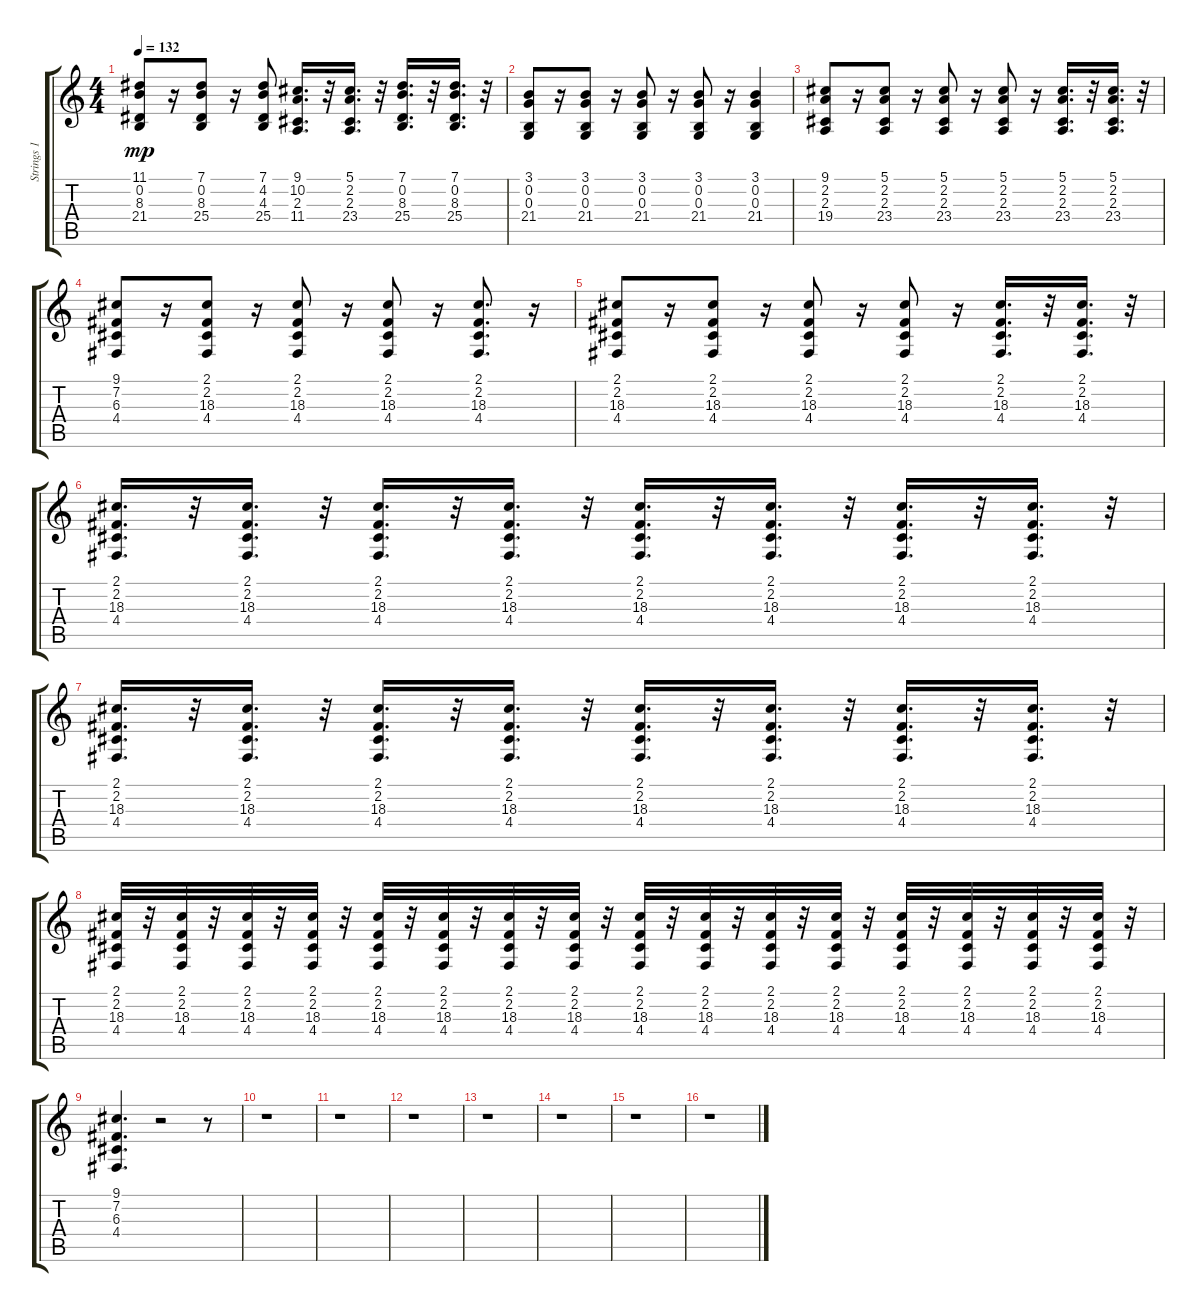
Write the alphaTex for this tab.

\track ("Strings 1" "Strings 1") {instrument stringensemble1}
\staff {score tabs}
\tuning (E4 B3 G3 D3 A2 E2) {hide}
\ts (4 4)
\tempo 132
\clef g2
\ks c
(11.1 0.2 8.3 21.4).8{dy mp} r.16 (7.1 0.2 8.3 25.4).8 r.16 (7.1 4.2 4.3 25.4).8 (9.1 10.2 2.3 11.4).16{d} r.32 (5.1 2.2 2.3 23.4).16{d} r.32 (7.1 0.2 8.3 25.4).16{d} r.32 (7.1 0.2 8.3 25.4).16{d} r.32 |
(3.1 0.2 0.3 21.4).8 r.16 (3.1 0.2 0.3 21.4).8 r.16 (3.1 0.2 0.3 21.4).8 r.16 (3.1 0.2 0.3 21.4).8 r.16 (3.1 0.2 0.3 21.4).4 |
(9.1 2.2 2.3 19.4).8 r.16 (5.1 2.2 2.3 23.4).8 r.16 (5.1 2.2 2.3 23.4).8 r.16 (5.1 2.2 2.3 23.4).8 r.16 (5.1 2.2 2.3 23.4).16{d} r.32 (5.1 2.2 2.3 23.4).16{d} r.32 |
(9.1 7.2 6.3 4.4).8 r.16 (2.1 2.2 18.3 4.4).8 r.16 (2.1 2.2 18.3 4.4).8 r.16 (2.1 2.2 18.3 4.4).8 r.16 (2.1 2.2 18.3 4.4).8{d} r.16 |
(2.1 2.2 18.3 4.4).8 r.16 (2.1 2.2 18.3 4.4).8 r.16 (2.1 2.2 18.3 4.4).8 r.16 (2.1 2.2 18.3 4.4).8 r.16 (2.1 2.2 18.3 4.4).16{d} r.32 (2.1 2.2 18.3 4.4).16{d} r.32 |
(2.1 2.2 18.3 4.4).16{d} r.32 (2.1 2.2 18.3 4.4).16{d} r.32 (2.1 2.2 18.3 4.4).16{d} r.32 (2.1 2.2 18.3 4.4).16{d} r.32 (2.1 2.2 18.3 4.4).16{d} r.32 (2.1 2.2 18.3 4.4).16{d} r.32 (2.1 2.2 18.3 4.4).16{d} r.32 (2.1 2.2 18.3 4.4).16{d} r.32 |
(2.1 2.2 18.3 4.4).16{d} r.32 (2.1 2.2 18.3 4.4).16{d} r.32 (2.1 2.2 18.3 4.4).16{d} r.32 (2.1 2.2 18.3 4.4).16{d} r.32 (2.1 2.2 18.3 4.4).16{d} r.32 (2.1 2.2 18.3 4.4).16{d} r.32 (2.1 2.2 18.3 4.4).16{d} r.32 (2.1 2.2 18.3 4.4).16{d} r.32 |
(2.1 2.2 18.3 4.4).32 r.32 (2.1 2.2 18.3 4.4).32 r.32 (2.1 2.2 18.3 4.4).32 r.32 (2.1 2.2 18.3 4.4).32 r.32 (2.1 2.2 18.3 4.4).32 r.32 (2.1 2.2 18.3 4.4).32 r.32 (2.1 2.2 18.3 4.4).32 r.32 (2.1 2.2 18.3 4.4).32 r.32 (2.1 2.2 18.3 4.4).32 r.32 (2.1 2.2 18.3 4.4).32 r.32 (2.1 2.2 18.3 4.4).32 r.32 (2.1 2.2 18.3 4.4).32 r.32 (2.1 2.2 18.3 4.4).32 r.32 (2.1 2.2 18.3 4.4).32 r.32 (2.1 2.2 18.3 4.4).32 r.32 (2.1 2.2 18.3 4.4).32 r.32 |
(9.1 7.2 6.3 4.4).4{d} r.2 r.8 |
r.1 |
r.1 |
r.1 |
r.1 |
r.1 |
r.1 |
r.1
